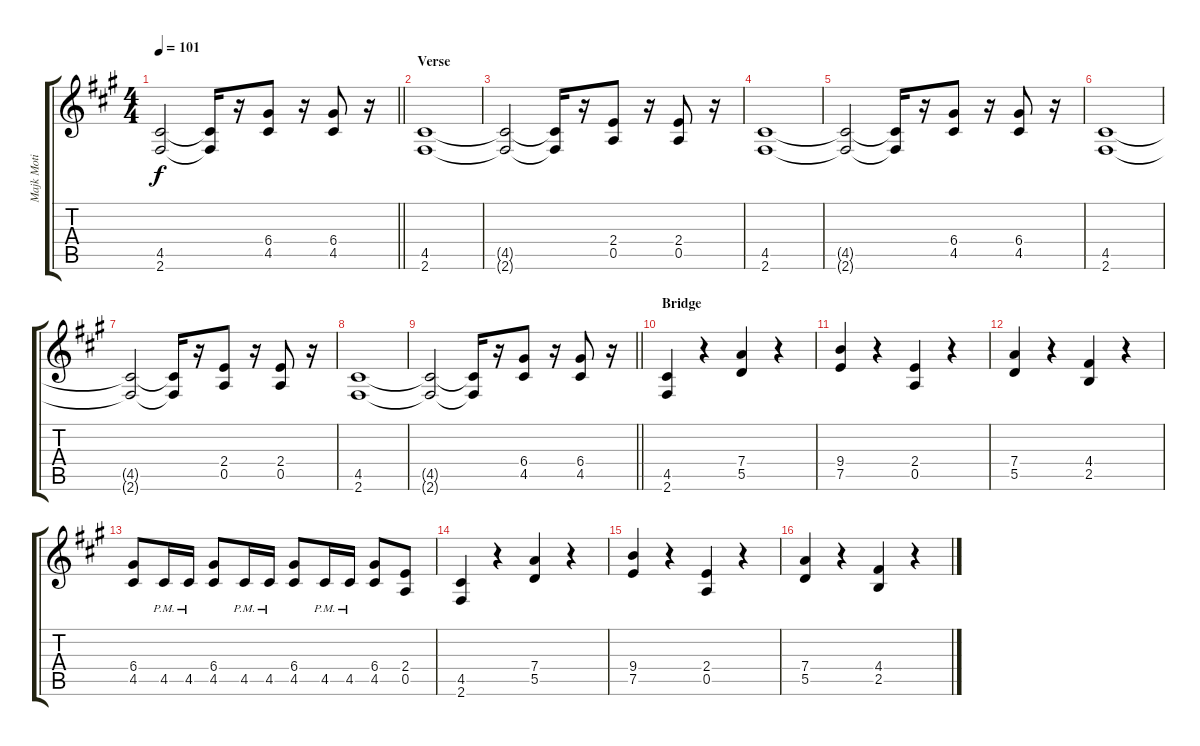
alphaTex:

\track ("Majk Moti" "Majk Moti") {instrument distortionguitar}
\staff {score tabs}
\tuning (E4 B3 G3 D3 A2 E2) {hide}
\ts (4 4)
\tempo 101
\clef g2
\barLineRight lightlight
\ks f#minor
(4.5{t} 2.6{t}).2{dy f} (4.5{t} 2.6{t}).16 r.16 (6.4 4.5).8 r.16 (6.4 4.5).8 r.16 |
\section ("" "Verse")
(4.5 2.6).1 |
(4.5{t} 2.6{t}).2 (4.5{t} 2.6{t}).16 r.16 (2.4 0.5).8 r.16 (2.4 0.5).8 r.16 |
(4.5 2.6).1 |
(4.5{t} 2.6{t}).2 (4.5{t} 2.6{t}).16 r.16 (6.4 4.5).8 r.16 (6.4 4.5).8 r.16 |
(4.5 2.6).1 |
(4.5{t} 2.6{t}).2 (4.5{t} 2.6{t}).16 r.16 (2.4 0.5).8 r.16 (2.4 0.5).8 r.16 |
(4.5 2.6).1 |
\barLineRight lightlight
(4.5{t} 2.6{t}).2 (4.5{t} 2.6{t}).16 r.16 (6.4 4.5).8 r.16 (6.4 4.5).8 r.16 |
\section ("" "Bridge")
(4.5 2.6).4 r.4 (7.4 5.5).4 r.4 |
(9.4 7.5).4 r.4 (2.4 0.5).4 r.4 |
(7.4 5.5).4 r.4 (4.4 2.5).4 r.4 |
(6.4 4.5).8 4.5{pm}.16 4.5{pm}.16 (6.4 4.5).8 4.5{pm}.16 4.5{pm}.16 (6.4 4.5).8 4.5{pm}.16 4.5{pm}.16 (6.4 4.5).8 (2.4 0.5).8 |
(4.5 2.6).4 r.4 (7.4 5.5).4 r.4 |
(9.4 7.5).4 r.4 (2.4 0.5).4 r.4 |
(7.4 5.5).4 r.4 (4.4 2.5).4 r.4
